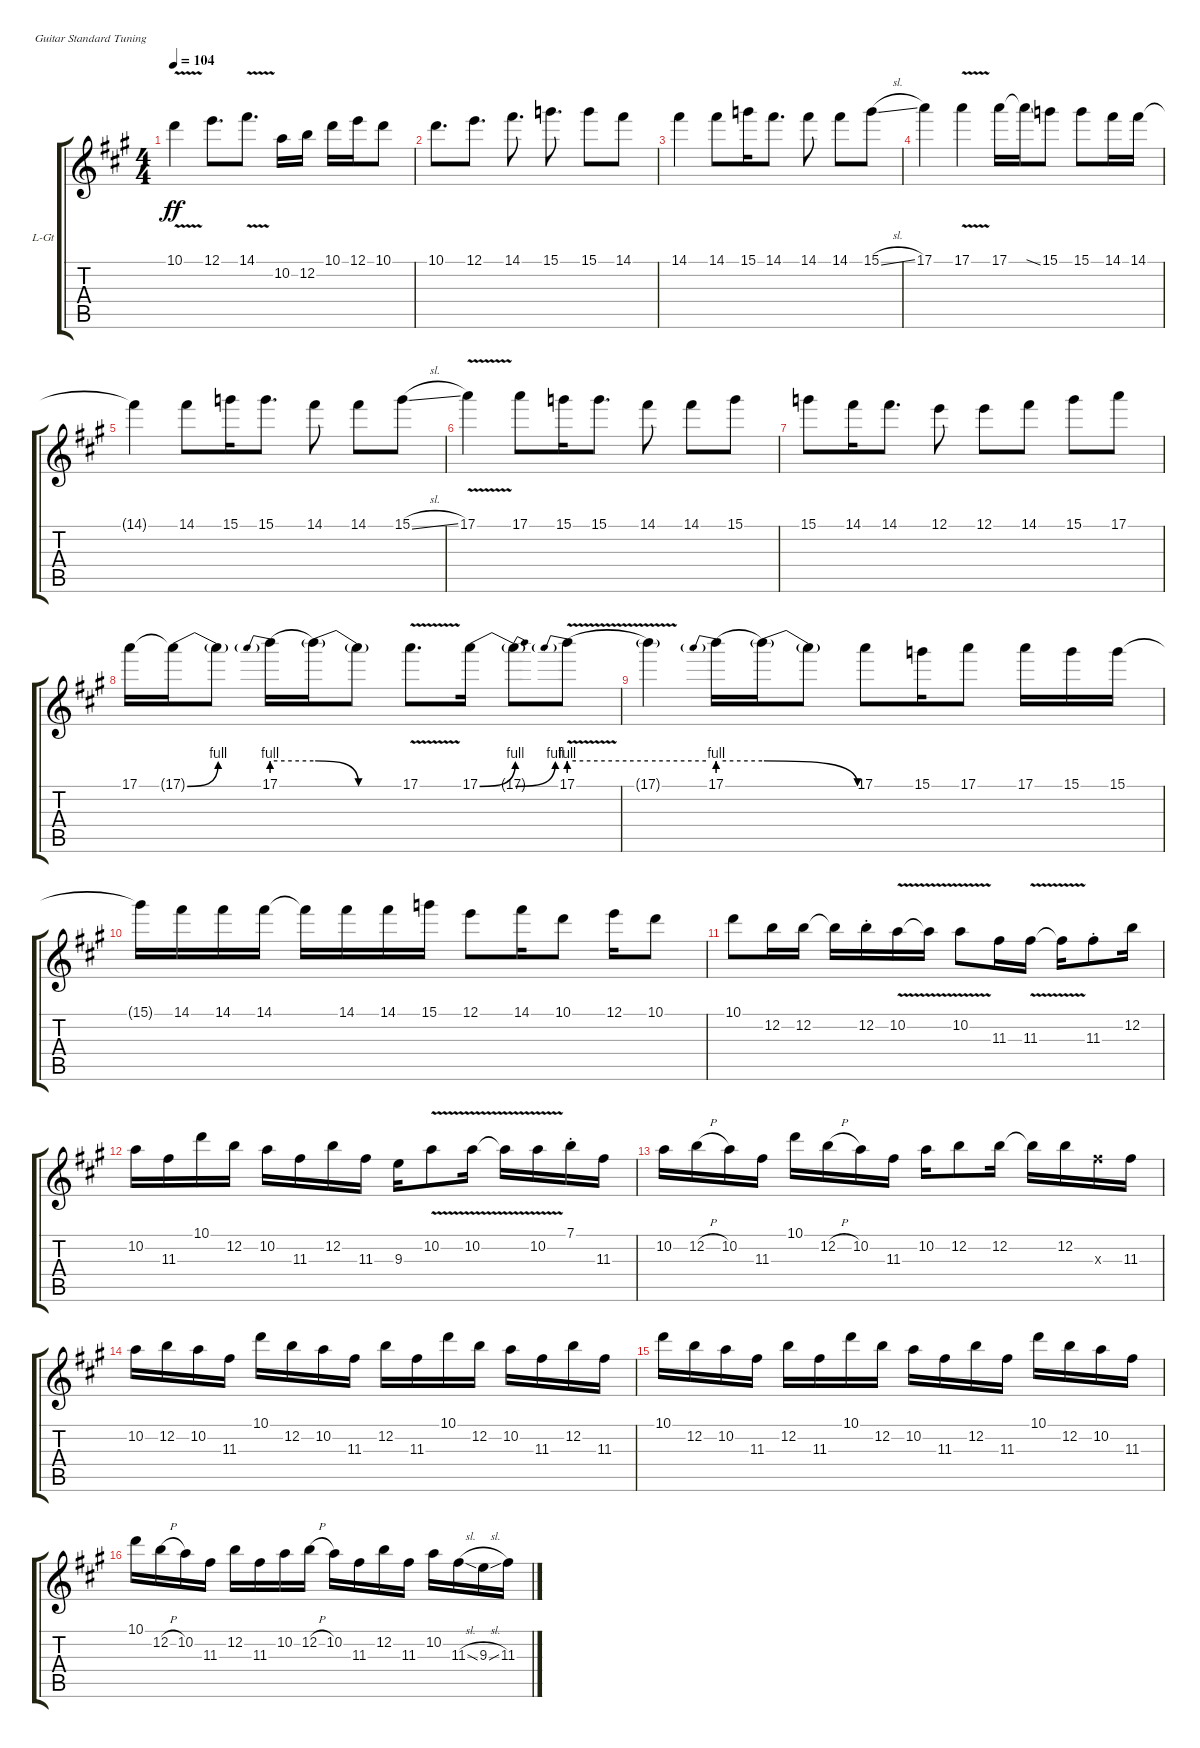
\bracketExtendMode groupsimilarinstruments
\firstSystemTrackNameOrientation horizontal
\otherSystemsTrackNameOrientation horizontal
\track ("Lead Guitar" "L-Gt") {instrument overdrivenguitar}
\staff {score tabs}
\tuning (E4 B3 G3 D3 A2 E2)
\ts (4 4)
\tempo 104
\clef g2
\ks a
10.1{v}.4{dy ff} 12.1.8{d} 14.1{v}.8{d} 10.2.16 12.2.16 10.1.16 12.1.16 10.1.8 |
10.1.8{d} 12.1.8{d} 14.1.8{d} 15.1.8{d} 15.1.8 14.1.8 |
14.1.4 14.1.8 15.1.16 14.1.8{d} 14.1.8 14.1.8 15.1{sl}.8 |
17.1.4 17.1{v}.4 17.1.16 17.1{ss t}.16 15.1.8 15.1.8 14.1.16 14.1.16 |
14.1{t}.4 14.1.8 15.1.16 15.1.8{d} 14.1.8 14.1.8 15.1{sl}.8 |
17.1{v}.4 17.1.8 15.1.16 15.1.8{d} 14.1.8 14.1.8 15.1.8 |
15.1.8 14.1.16 14.1.8{d} 12.1.8 12.1.8 14.1.8 15.1.8 17.1.8 |
17.1.16 17.1{be (bend 6.6 0 28.2 4) t}.16 17.1{be (hold 0 0 60 0) t}.8 17.1{be (prebend 0 4 60 4)}.16 17.1{be (release 0 4 36.6 0) t}.16 17.1{be (hold 0 0 60 0) t}.8 17.1{v}.8{d} 17.1{be (bend 7.199999999999999 0 49.8 4)}.16 17.1{be (bend 0 0 60 4) t}.8 17.1{be (prebend 0 4 60 4) v}.8 |
17.1{be (hold 0 4 60 4) v t}.4 17.1{be (prebend 0 4 60 4)}.16 17.1{be (release 0 4 8.4 0) t}.16 17.1{t}.8 17.1.8 15.1.16 17.1.8 17.1.16 15.1.16 15.1.16 |
15.1{t}.16 14.1.16 14.1.16 14.1.16 14.1{t}.16 14.1.16 14.1.16 15.1.16 12.1.8 14.1.16 10.1.8 12.1.16 10.1.8 |
10.1.8 12.2.16 12.2.16 12.2{t}.16 12.2{st}.16 10.2{v}.16 10.2{v t}.16 10.2{v}.8 11.3.16 11.3{v}.16 11.3{v t}.16 11.3{st}.8 12.2.16 |
10.2.16 11.3.16 10.1.16 12.2.16 10.2.16 11.3.16 12.2.16 11.3.16 9.3.16 10.2{v}.8 10.2{v}.16 10.2{v t}.16 10.2{v}.16 7.1{st}.16 11.3.16 |
10.2.16 12.2{h}.16 10.2.16 11.3.16 10.1.16 12.2{h}.16 10.2.16 11.3.16 10.2.16 12.2.8 12.2.16 12.2{t}.16 12.2.16 11.3{x}.16 11.3.16 |
10.2.16 12.2.16 10.2.16 11.3.16 10.1.16 12.2.16 10.2.16 11.3.16 12.2.16 11.3.16 10.1.16 12.2.16 10.2.16 11.3.16 12.2.16 11.3.16 |
10.1.16 12.2.16 10.2.16 11.3.16 12.2.16 11.3.16 10.1.16 12.2.16 10.2.16 11.3.16 12.2.16 11.3.16 10.1.16 12.2.16 10.2.16 11.3.16 |
10.1.16 12.2{h}.16 10.2.16 11.3.16 12.2.16 11.3.16 10.2.16 12.2{h}.16 10.2.16 11.3.16 12.2.16 11.3.16 10.2.16 11.3{sl}.16 9.3{sl}.16 11.3.16
